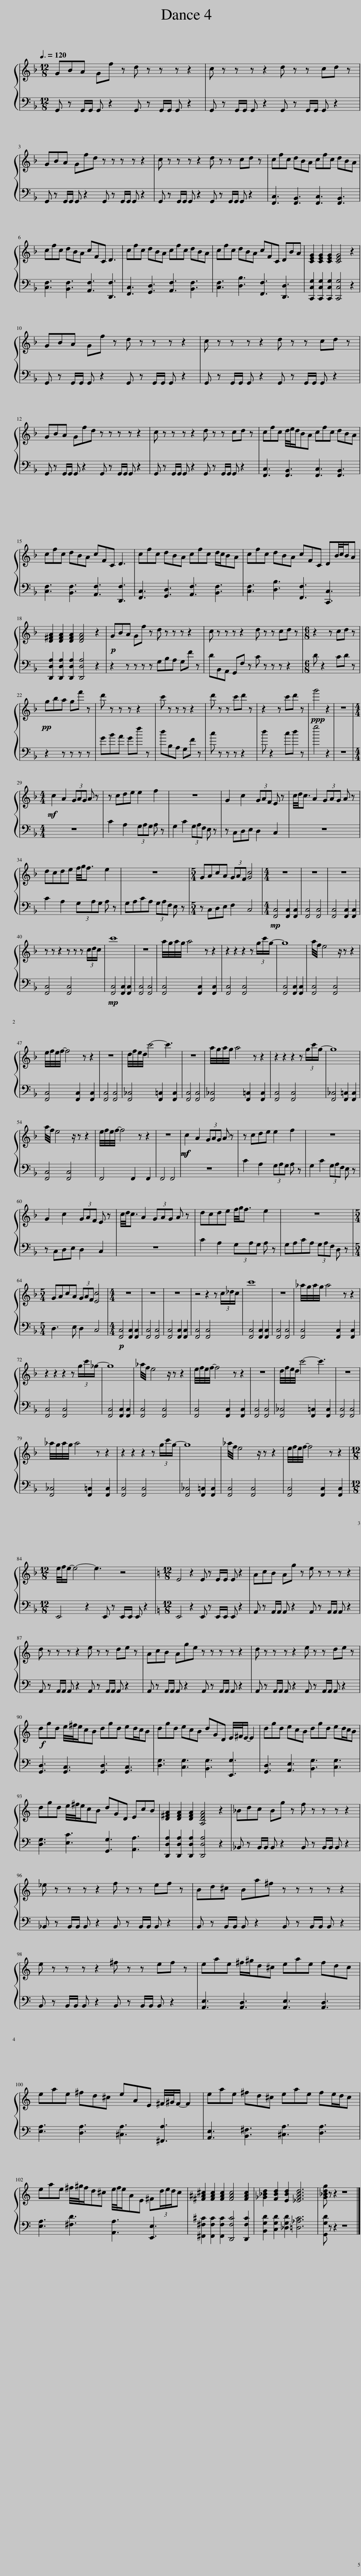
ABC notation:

X:1
%%score { 1 | 2 }
L:1/8
Q:3/8=120
M:12/8
I:linebreak $
K:F
V:1 treble
V:2 bass
V:1
 GBA Gf z d z z z z2 | c z z z z2 d z z cd z |$ GBA Gfd z z z z z2 | c z z z z2 d z z cd z | cfc dBA cfc dBA |$ %5
 cfc dBA cFC D3 | cfc dBA cfc dBA | cfc dBA cFC DBA | [CEG]2 [CEG]2 [CEG]2 [CEG]4 z2 |$ GBA Gf z d z z z z2 | %10
 c z z z z2 d z z cd z |$ GBA Gfd z z z z z2 | c z z z z2 d z z cd z | cfc d/4e/4d/BA cfc dBA |$ cfc dBA cFC D3 | %15
 cfc dBA cfc d/c/BA | cfc dBA cFC DB/4c/4B/A |$ [D^FA]2 [DFA]2 [DFA]2 [DFA]4 z2 |!p! GBA Gf z d z z z z2 | c z z z z2 d z z cd z | %20
[M:6/8] z2 z cd z |$!pp! gba gf' z | d' z z z z2 | c' z z z z2 | d' z z c'd' z | %25
 z2 z c'd' z | g'4 z2 | z6 |$[M:4/4]!mf! c2 A2 (3GAG A z | z cde e2 f2 | %30
 z8 | G2 c2 (3GAF E z | c/4d/4c3/2 A2 (3GAG A z |$ dcde f/4g/4f3/2 e2 | z8 | %35
[M:5/4] GAcA (3GAF [Gc]4 |[M:4/4] z8 | z8 | z8 |$ z z z2 z z z (3c/d/c/ | %40
 c'8 | z8 | a/4g/4a/4g/4 a4 z z2 | z2 z2 z2 z (3g/c'/g/- | g8 | %45
 a/4f/4 e4 z/ z z2 |$ e/4f/4e/4f/4- f4 z z2 | z8 | d/4f/4e/4d/4 c'4- c'3 | z8 | %50
 a/4g/4a/4g/4 a4 z z2 | z2 z2 z2 z (3g/c'/g/- | g8 |$ a/4f/4 e4 z/ z z2 | e/4f/4e/4f/4- f4 z z2 | %55
 z8 |!mf!!mf! c2 A2 (3GAG A z | z cde e2 f2 | z8 |$ G2 c2 (3GAF E z | %60
 c/4d/4c3/2 A2 (3GAG A z | dcde f/4g/4f3/2 e2 | z8 |$[M:5/4] GAcA (3GAF [Ec]4 |[M:4/4] z8 | %65
 z8 | z8 | z4 z2 z (3c/_d/c/ | c'8 | z8 | %70
 _a/4g/4a/4g/4 a4 z z2 |$ z2 z2 z2 z (3g/c'/_g/- | g8 | _a/4f/4 e4 z/ z z2 | e/4f/4e/4f/4- f4 z z2 | %75
 z8 | d/4f/4e/4d/4 c'4- c'3 | z8 |$ _a/4g/4a/4g/4 a4 z z2 | z2 z2 z2 z (3g/c'/g/- | %80
 g8 | _a/4f/4 e4 z/ z z2 | e/4f/4e/4f/4- f4 z z2 |$[M:12/8] e/4f/4e/- e4- e3 z4 |[K:C][M:12/8] E4 z2 E z E/E/ E z2 | %85
 AcB Ag z e z z z z2 |$ d z z z z2 e z z de z | AcB Age z z z z z2 | d z z z z2 e z z de z |$!f! dgd e/4^f/4e/cB dgd ed/c/B | %90
 dgd ecB dGD E/4^F/4E/- E2 | dgd ecB dgd ed/c/B |$ dgd e/4^f/4e/cB dGD EcB | [D^FA]2 [DFA]2 [DFA]2 [A,DFA]4 z2 | _Bdc Bg z f z z z z2 |$ %95
 _e z z z z2 f z z ef z | Bd^c Ba^f z z z z z2 |$ e z z z z2 ^f z z ef z | eae ^f/^g/d^c eae fdc |$ eae ^fd^c eAE ^F/4^G/4F/- F2 | %100
 eae ^fd^c eae fe/d/c |$ eae ^f/4^g/4f/d^c e/4f/4e/AE ^F(3d/e/d/c | [^F^A^c]2 [FAc]2 [FAc]2 [FAc]4 [FAc]2 | [_G_Bd]2 [FBd]2 [EBd]2 [_EGBd]6 | [G_Bdg] z z2 z8 |] %105
V:2
 G,, z G,,/G,,/ G,, z2 G,, z G,,/G,,/ G,, z2 | G,, z G,,/G,,/ G,, z2 G,, z G,,/G,,/ G,, z2 |$ G,, z G,,/G,,/ G,, z2 G,, z G,,/G,,/ G,, z2 | G,, z G,,/G,,/ G,, z2 G,, z G,,/G,,/ G,, z2 | [F,,C,]3 [F,,B,,]3 [F,,C,]3 [F,,B,,]3 |$ %5
 [C,F,]3 [B,,F,]3 [A,,F,]3 [D,,F,]3 | [F,,C,]3 [G,,D,]3 [A,,F,]3 [B,,F,]3 | [C,F,]3 [D,B,]3 [F,,F,]3 [D,,D,]3 | [C,,C,G,]2 [C,,C,G,]2 [C,,C,G,]2 [C,,C,G,]4 z2 |$ G,, z G,,/G,,/ G,, z2 G,, z G,,/G,,/ G,, z2 | %10
 G,, z G,,/G,,/ G,, z2 G,, z G,,/G,,/ G,, z2 |$ G,, z G,,/G,,/ G,, z2 G,, z G,,/G,,/ G,, z2 | G,, z G,,/G,,/ G,, z2 G,, z G,,/G,,/ G,, z2 | [F,,C,]3 [F,,B,,]3 [F,,C,]3 [F,,B,,]3 |$ [C,F,]3 [B,,F,]3 [A,,F,]3 [D,,F,]3 | %15
 [F,,C,]3 [G,,D,]3 [A,,F,]3 [B,,F,]3 | [C,F,]3 [D,B,]3 [F,,F,]3 [C,,C,]3 |$ [D,,D,A,]2 [D,,D,A,]2 [D,,D,A,]2 [D,,D,A,]4 z2 | z2 z z z z G,B,A, G,F z | DB,,A,, G,,F, z C z z z z2 | %20
[M:6/8] D z2 CD z |$ z2 z z z z | GBA Gf z | dB,A, G,F z | c z z z z2 | %25
 d z2 cd z |!ppp! g4 z2 | z6 |$[M:4/4] z8 | C2 A,2 (3G,A,G, A, z | %30
 G,2 C2 (3G,A,F, E, z | z C,D,E, D,2 C,2 | z8 |$ C2 A,2 (3G,A,G, A, z | G,A,CA, (3G,A,F, E, z | %35
[M:5/4] z C,D,E, F,2 C,4 |[M:4/4]!mp! [F,,C,]4 [F,,C,]2 [F,,C,]2 | [F,,C,]4 [F,,C,]4 | [F,,C,]4 [F,,C,]2 [F,,C,]2 |$ [F,,C,]4 [F,,C,]4 | %40
!mp! [F,,C,]4 [F,,C,]2 [F,,C,]2 | [F,,C,]4 [F,,C,]4 | [F,,C,]4 [F,,C,]2 [F,,C,]2 | [F,,C,]4 [F,,C,]4 | [F,,C,]4 [F,,C,]2 [F,,C,]2 | %45
 [F,,C,]4 [F,,C,]4 |$ [F,,C,]4 [F,,C,]2 [F,,C,]2 | [F,,C,]4 [F,,C,]4 | [F,,_C,]4 [F,,=C,]2 [F,,C,]2 | [F,,C,]4 [F,,C,]4 | %50
 [F,,_C,]4 [F,,=C,]2 [F,,C,]2 | [F,,C,]4 [F,,C,]4 | [F,,_C,]4 [F,,=C,]2 [F,,C,]2 |$ [F,,C,]4 [F,,C,]4 | F,,4 F,,2 F,,2 | %55
 F,,4 F,,4 | z8 | C2 A,2 (3G,A,G, A, z | G,2 C2 (3G,A,F, E, z |$ z C,D,E, D,2 C,2 | %60
 z8 | C2 A,2 (3G,A,G, A, z | G,A,CA, (3G,A,F, D, z |$[M:5/4] D,3 E, D,2 C,4 |[M:4/4]!p! [F,,C,]4 [F,,C,]2 [F,,C,]2 | %65
 [F,,C,]4 [F,,C,]4 | [F,,C,]4 [F,,C,]2 [F,,C,]2 | [F,,C,]4 [F,,C,]4 | [F,,C,]4 [F,,C,]2 [F,,C,]2 | [F,,C,]4 [F,,C,]4 | %70
 [F,,C,]4 [F,,C,]2 [F,,C,]2 |$ [F,,C,]4 [F,,C,]4 | [F,,C,]4 [F,,C,]2 [F,,C,]2 | [F,,C,]4 [F,,C,]4 | [F,,C,]4 [F,,C,]2 [F,,C,]2 | %75
 [F,,C,]4 [F,,C,]4 | [F,,_C,]4 [F,,=C,]2 [F,,C,]2 | [F,,C,]4 [F,,C,]4 |$ [F,,_C,]4 [F,,=C,]2 [F,,C,]2 | [F,,C,]4 [F,,C,]4 | %80
 [F,,_C,]4 [F,,=C,]2 [F,,C,]2 | [F,,C,]4 [F,,C,]4 | [F,,C,]4 [F,,C,]2 [F,,C,]2 |$[M:12/8] E,,4 z2 E,, z E,,/E,,/ E,, z2 |[K:C][M:12/8] E,,4 z2 E,, z E,,/E,,/ E,, z2 | %85
 A,, z A,,/A,,/ A,, z2 A,, z A,,/A,,/ A,, z2 |$ A,, z A,,/A,,/ A,, z2 A,, z A,,/A,,/ A,, z2 | A,, z A,,/A,,/ A,, z2 A,, z A,,/A,,/ A,, z2 | A,, z A,,/A,,/ A,, z2 A,, z A,,/A,,/ A,, z2 |$ [G,,D,]3 [G,,C,]3 [G,,D,]3 [G,,C,]3 | %90
 [D,G,]3 [C,G,]3 [B,,G,]3 [E,,G,]3 | [G,,D,]3 [A,,E,]3 [B,,G,]3 [C,G,]3 |$ [D,G,]3 [E,C]3 [G,,G,]3 [A,,A,]3 | [D,,D,A,]2 [D,,D,A,]2 [D,,D,A,]2 [D,,D,A,]4 z2 | _B,, z B,,/B,,/ B,, z2 B,, z B,,/B,,/ B,, z2 |$ %95
 _B,, z B,,/B,,/ B,, z2 B,, z B,,/B,,/ B,, z2 | B,, z B,,/B,,/ B,, z2 B,, z B,,/B,,/ B,, z2 |$ B,, z B,,/B,,/ B,, z2 B,, z B,,/B,,/ B,, z2 | [A,,E,]3 [A,,D,]3 [A,,E,]3 [A,,D,]3 |$ [E,A,]3 [D,A,]3 [^C,A,]3 [^F,,A,]3 | %100
 [A,,E,]3 [B,,^F,]3 [^C,A,]3 [D,A,]3 |$ [E,A,]3 [^F,D]3 [A,,A,]3 [E,,E,]3 | [^F,,^F,^C]2 [F,,F,C]2 [F,,F,C]2 [D,,F,C]4 [D,,F,C]2 | [B,,G,D]2 [C,G,D]2 [_D,G,D]2 [=D,_A,C]6 | [G,,G,D] z z2 z8 |] %105
